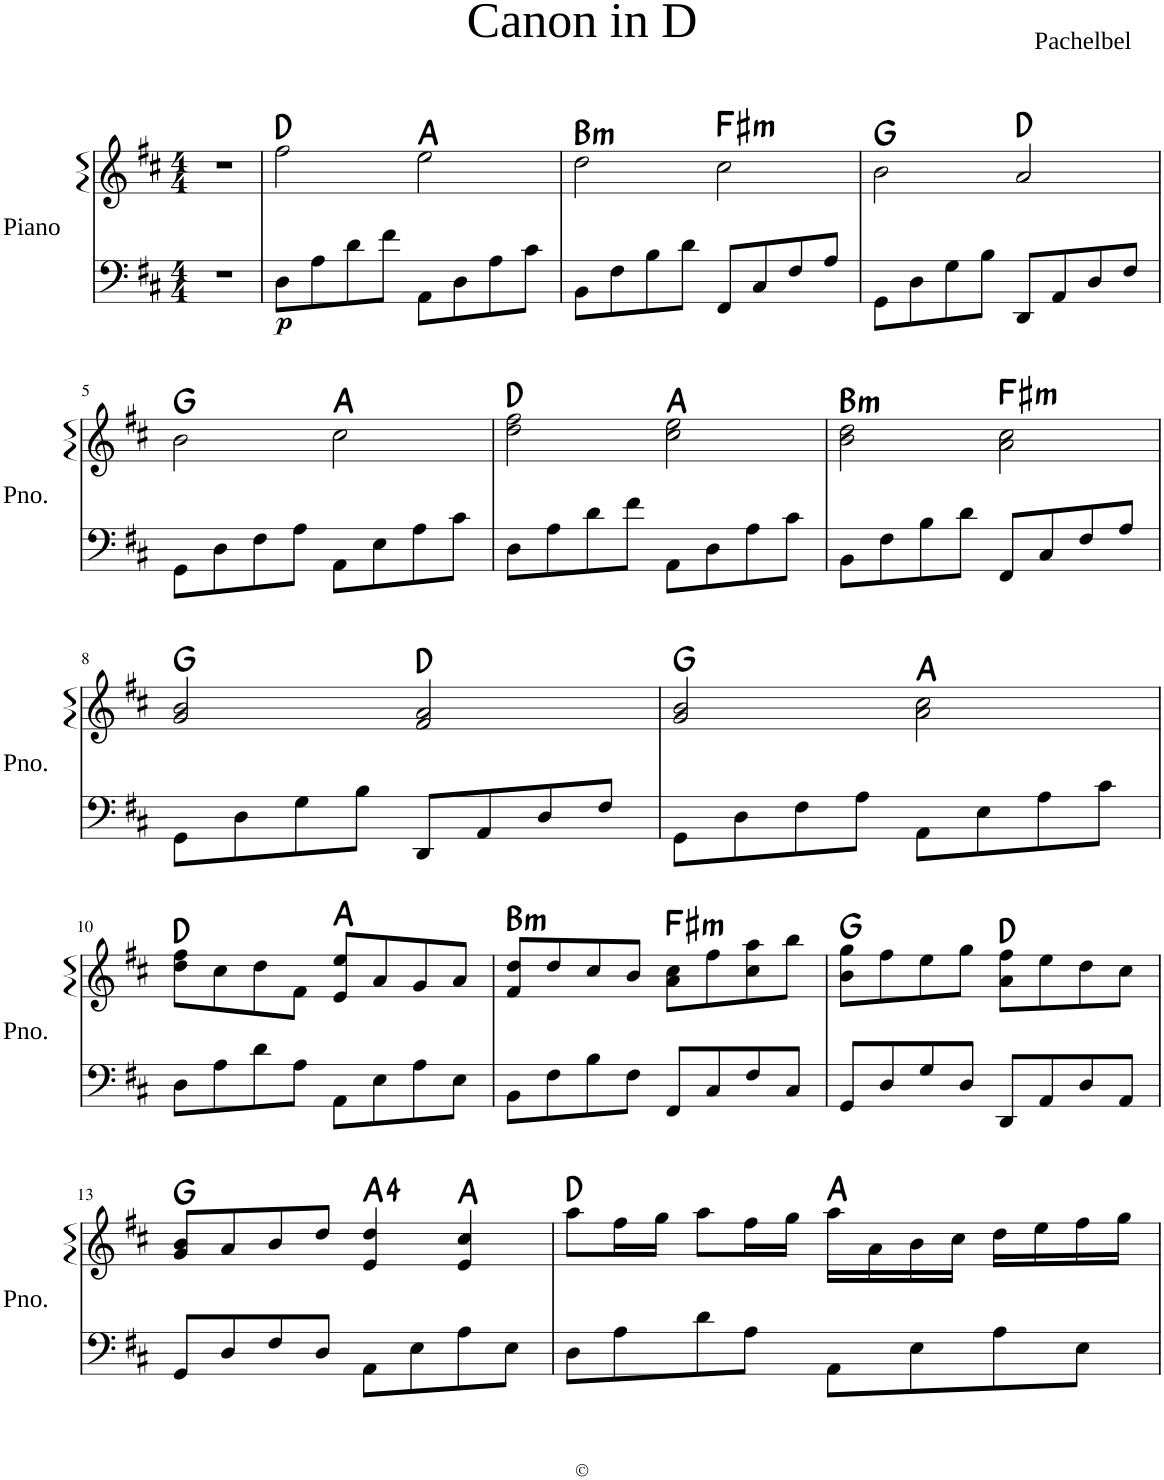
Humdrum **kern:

**kern	**kern	**dynam	**harte
*part1	*part1	*part1	*part1
*staff2	*staff1	*staff1/2	*
*I"Piano	*	*	*
*I'Pno.	*	*	*
*clefF4	*clefG2	*	*
*k[f#c#]	*k[f#c#]	*	*
*M4/4	*M4/4	*	*
=1	=1	=1	=1
1r	1r	.	.
=2	=2	=2	=2
!	!	!LO:DY:b=2	!
8D\L	2ff#\	p	D:maj
8A\	.	.	.
8d\	.	.	.
8f#\J	.	.	.
8AA\L	2ee\	.	A:maj
8D\	.	.	.
8A\	.	.	.
8c#\J	.	.	.
=3	=3	=3	=3
!	!	!	!LO:H:kt=m
8BB\L	2dd\	.	B:min
8F#\	.	.	.
8B\	.	.	.
8d\J	.	.	.
!	!	!	!LO:H:kt=m
8FF#/L	2cc#\	.	F#:min
8C#/	.	.	.
8F#/	.	.	.
8A/J	.	.	.
=4	=4	=4	=4
8GG\L	2b\	.	G:maj
8D\	.	.	.
8G\	.	.	.
8B\J	.	.	.
8DD/L	2a/	.	D:maj
8AA/	.	.	.
8D/	.	.	.
8F#/J	.	.	.
!!LO:LB:g=z
=5	=5	=5	=5
8GG\L	2b\	.	G:maj
8D\	.	.	.
8F#\	.	.	.
8A\J	.	.	.
8AA\L	2cc#\	.	A:maj
8E\	.	.	.
8A\	.	.	.
8c#\J	.	.	.
=6	=6	=6	=6
8D\L	2dd\ 2ff#\	.	D:maj
8A\	.	.	.
8d\	.	.	.
8f#\J	.	.	.
8AA\L	2cc#\ 2ee\	.	A:maj
8D\	.	.	.
8A\	.	.	.
8c#\J	.	.	.
=7	=7	=7	=7
!	!	!	!LO:H:kt=m
8BB\L	2b\ 2dd\	.	B:min
8F#\	.	.	.
8B\	.	.	.
8d\J	.	.	.
!	!	!	!LO:H:kt=m
8FF#/L	2a\ 2cc#\	.	F#:min
8C#/	.	.	.
8F#/	.	.	.
8A/J	.	.	.
!!LO:LB:g=z
=8	=8	=8	=8
8GG\L	2g/ 2b/	.	G:maj
8D\	.	.	.
8G\	.	.	.
8B\J	.	.	.
8DD/L	2f#/ 2a/	.	D:maj
8AA/	.	.	.
8D/	.	.	.
8F#/J	.	.	.
=9	=9	=9	=9
8GG\L	2g/ 2b/	.	G:maj
8D\	.	.	.
8F#\	.	.	.
8A\J	.	.	.
8AA\L	2a\ 2cc#\	.	A:maj
8E\	.	.	.
8A\	.	.	.
8c#\J	.	.	.
!!LO:LB:g=z
=10	=10	=10	=10
8D\L	8dd\ 8ff#\L	.	D:maj
8A\	8cc#\	.	.
8d\	8dd\	.	.
8A\J	8f#\J	.	.
8AA\L	8e/ 8ee/L	.	A:maj
8E\	8a/	.	.
8A\	8g/	.	.
8E\J	8a/J	.	.
=11	=11	=11	=11
!	!	!	!LO:H:kt=m
8BB\L	8f#/ 8dd/L	.	B:min
8F#\	8dd/	.	.
8B\	8cc#/	.	.
8F#\J	8b/J	.	.
!	!	!	!LO:H:kt=m
8FF#/L	8a\ 8cc#\L	.	F#:min
8C#/	8ff#\	.	.
8F#/	8cc#\ 8aa\	.	.
8C#/J	8bb\J	.	.
=12	=12	=12	=12
8GG/L	8b\ 8gg\L	.	G:maj
8D/	8ff#\	.	.
8G/	8ee\	.	.
8D/J	8gg\J	.	.
8DD/L	8a\ 8ff#\L	.	D:maj
8AA/	8ee\	.	.
8D/	8dd\	.	.
8AA/J	8cc#\J	.	.
!!LO:LB:g=z
=13	=13	=13	=13
8GG/L	8g/ 8b/L	.	G:maj
8D/	8a/	.	.
8F#/	8b/	.	.
8D/J	8dd/J	.	.
8AA\L	4e/ 4dd/	.	A:maj(4)
8E\	.	.	.
8A\	4e/ 4cc#/	.	A:maj
8E\J	.	.	.
=14	=14	=14	=14
8D\L	8aa\L	.	D:maj
8A\	16ff#\L	.	.
.	16gg\JJ	.	.
8d\	8aa\L	.	.
8A\J	16ff#\L	.	.
.	16gg\JJ	.	.
8AA\L	16aa\LL	.	A:maj
.	16a\	.	.
8E\	16b\	.	.
.	16cc#\JJ	.	.
8A\	16dd\LL	.	.
.	16ee\	.	.
8E\J	16ff#\	.	.
.	16gg\JJ	.	.
=	=	=	=
*-	*-	*-	*-
